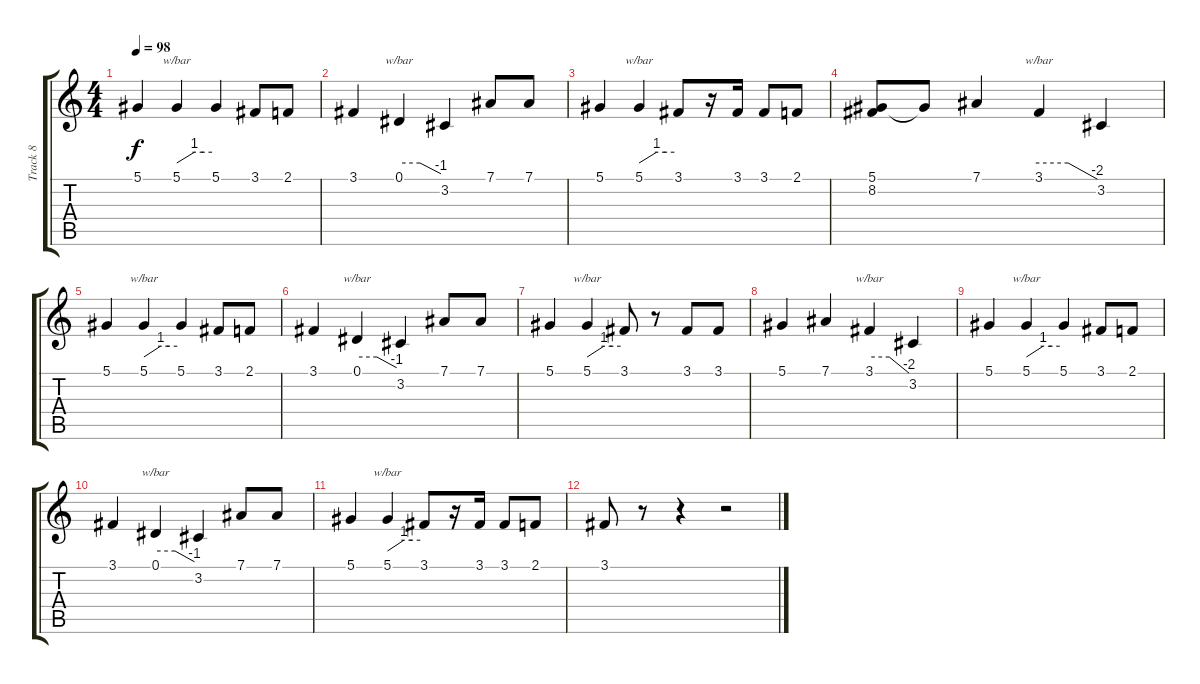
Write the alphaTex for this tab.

\track ("Track 8" "Track 8") {instrument lead2sawtooth}
\staff {score tabs}
\tuning (Eb4 Bb3 Gb3 Db3 Ab2 Eb2) {hide}
\ts (4 4)
\tempo 98
\clef g2
\ks c
5.1.4{dy f} 5.1.4{tbe (custom default 0 0 30 4 45 4 60 4)} 5.1.4 3.1.8 2.1.8 |
3.1.4 0.1.4{tbe (custom default 0 0 30 0 60 -4)} 3.2.4 7.1.8 7.1.8 |
5.1.4 5.1.4{tbe (custom default 0 0 30 4 45 4 60 4)} 3.1.8 r.16 3.1.16 3.1.8 2.1.8 |
(5.1 8.2).8{balance 16} 5.1{t}.8 7.1.4 3.1.4{tbe (custom default 0 0 30 0 60 -8)} 3.2.4 |
5.1.4 5.1.4{tbe (custom default 0 0 30 4 45 4 60 4)} 5.1.4 3.1.8 2.1.8 |
3.1.4 0.1.4{tbe (custom default 0 0 30 0 60 -4)} 3.2.4 7.1.8 7.1.8 |
5.1.4 5.1.4{tbe (custom default 0 0 30 4 45 4 60 4)} 3.1.8 r.8 3.1.8 3.1.8 |
5.1.4 7.1.4 3.1.4{tbe (custom default 0 0 30 0 60 -8)} 3.2.4 |
5.1.4 5.1.4{tbe (custom default 0 0 30 4 45 4 60 4)} 5.1.4 3.1.8 2.1.8 |
3.1.4 0.1.4{tbe (custom default 0 0 30 0 60 -4)} 3.2.4 7.1.8 7.1.8 |
5.1.4 5.1.4{tbe (custom default 0 0 30 4 45 4 60 4)} 3.1.8 r.16 3.1.16 3.1.8 2.1.8 |
3.1.8 r.8 r.4 r.2
